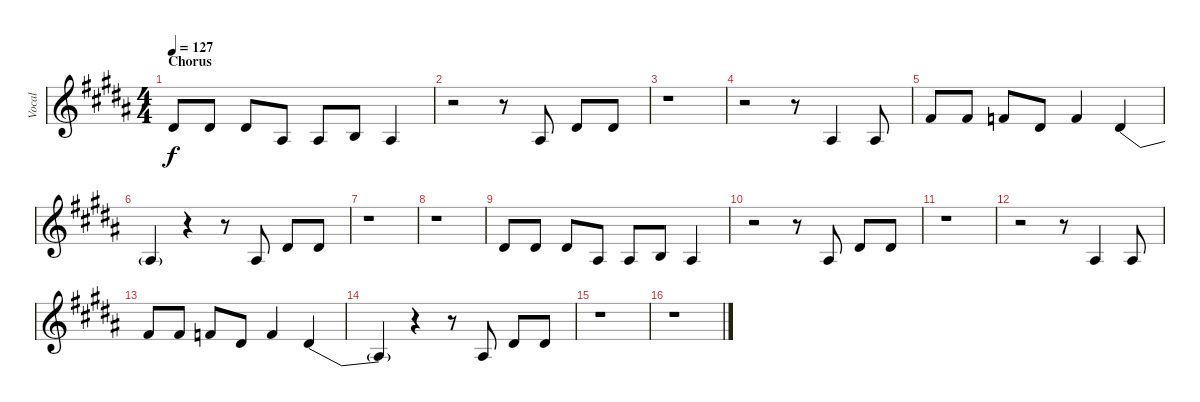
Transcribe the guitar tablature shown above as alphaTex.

\track ("Vocal" "Vocal") {instrument fx4atmosphere}
\staff {score}
\tuning (E4 B3 G3 D3 A2 E2) {hide}
\ts (4 4)
\section ("" "Chorus")
\tempo 127
\clef g2
\ks g#minor
8.3.8{dy f} 8.3.8 8.3.8 8.4.8 8.4.8 9.4.8 8.4.4 |
r.2 r.8 8.4.8 8.3.8 8.3.8 |
r.1 |
r.2 r.8 8.4.4 8.4.8 |
11.3.8 11.3.8 10.3.8 8.3.8 10.3.4 3.3{be (custom 0 10 25 10 40 0 60 0)}.4 |
3.3{t}.4 r.4 r.8 8.4.8 8.3.8 8.3.8 |
r.1 |
r.1 |
8.3.8 8.3.8 8.3.8 8.4.8 8.4.8 9.4.8 8.4.4 |
r.2 r.8 8.4.8 8.3.8 8.3.8 |
r.1 |
r.2 r.8 8.4.4 8.4.8 |
11.3.8 11.3.8 10.3.8 8.3.8 10.3.4 3.3{be (custom 0 10 25 10 40 0 60 0)}.4 |
3.3{t}.4 r.4 r.8 8.4.8 8.3.8 8.3.8 |
r.1 |
r.1
